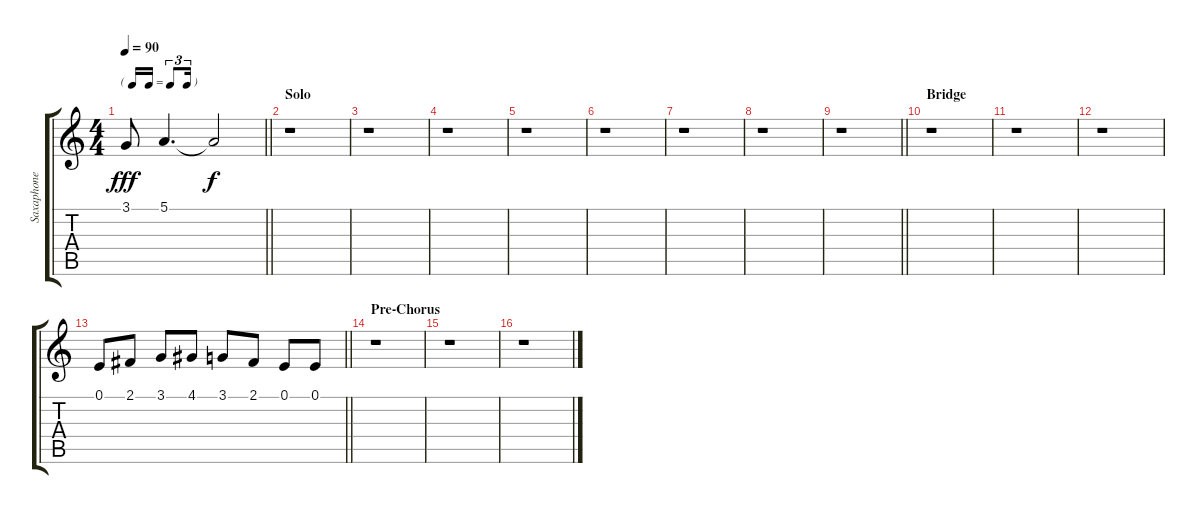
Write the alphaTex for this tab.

\track ("Saxaphone" "Saxaphone") {instrument brasssection}
\staff {score tabs}
\tuning (E4 B3 G3 D3 A2 E2) {hide}
\ts (4 4)
\tf triplet16th
\tempo 90
\clef g2
\barLineRight lightlight
\ks c
3.1.8{dy fff} 5.1.4{d} 5.1{t}.2{dy f} |
\section ("" "Solo")
r.1 |
r.1 |
r.1 |
r.1 |
r.1 |
r.1 |
r.1 |
\barLineRight lightlight
r.1 |
\section ("" "Bridge")
r.1 |
r.1 |
r.1 |
\barLineRight lightlight
0.1.8 2.1.8 3.1.8 4.1.8 3.1.8 2.1.8 0.1.8 0.1.8 |
\section ("" "Pre-Chorus")
r.1 |
r.1 |
r.1
